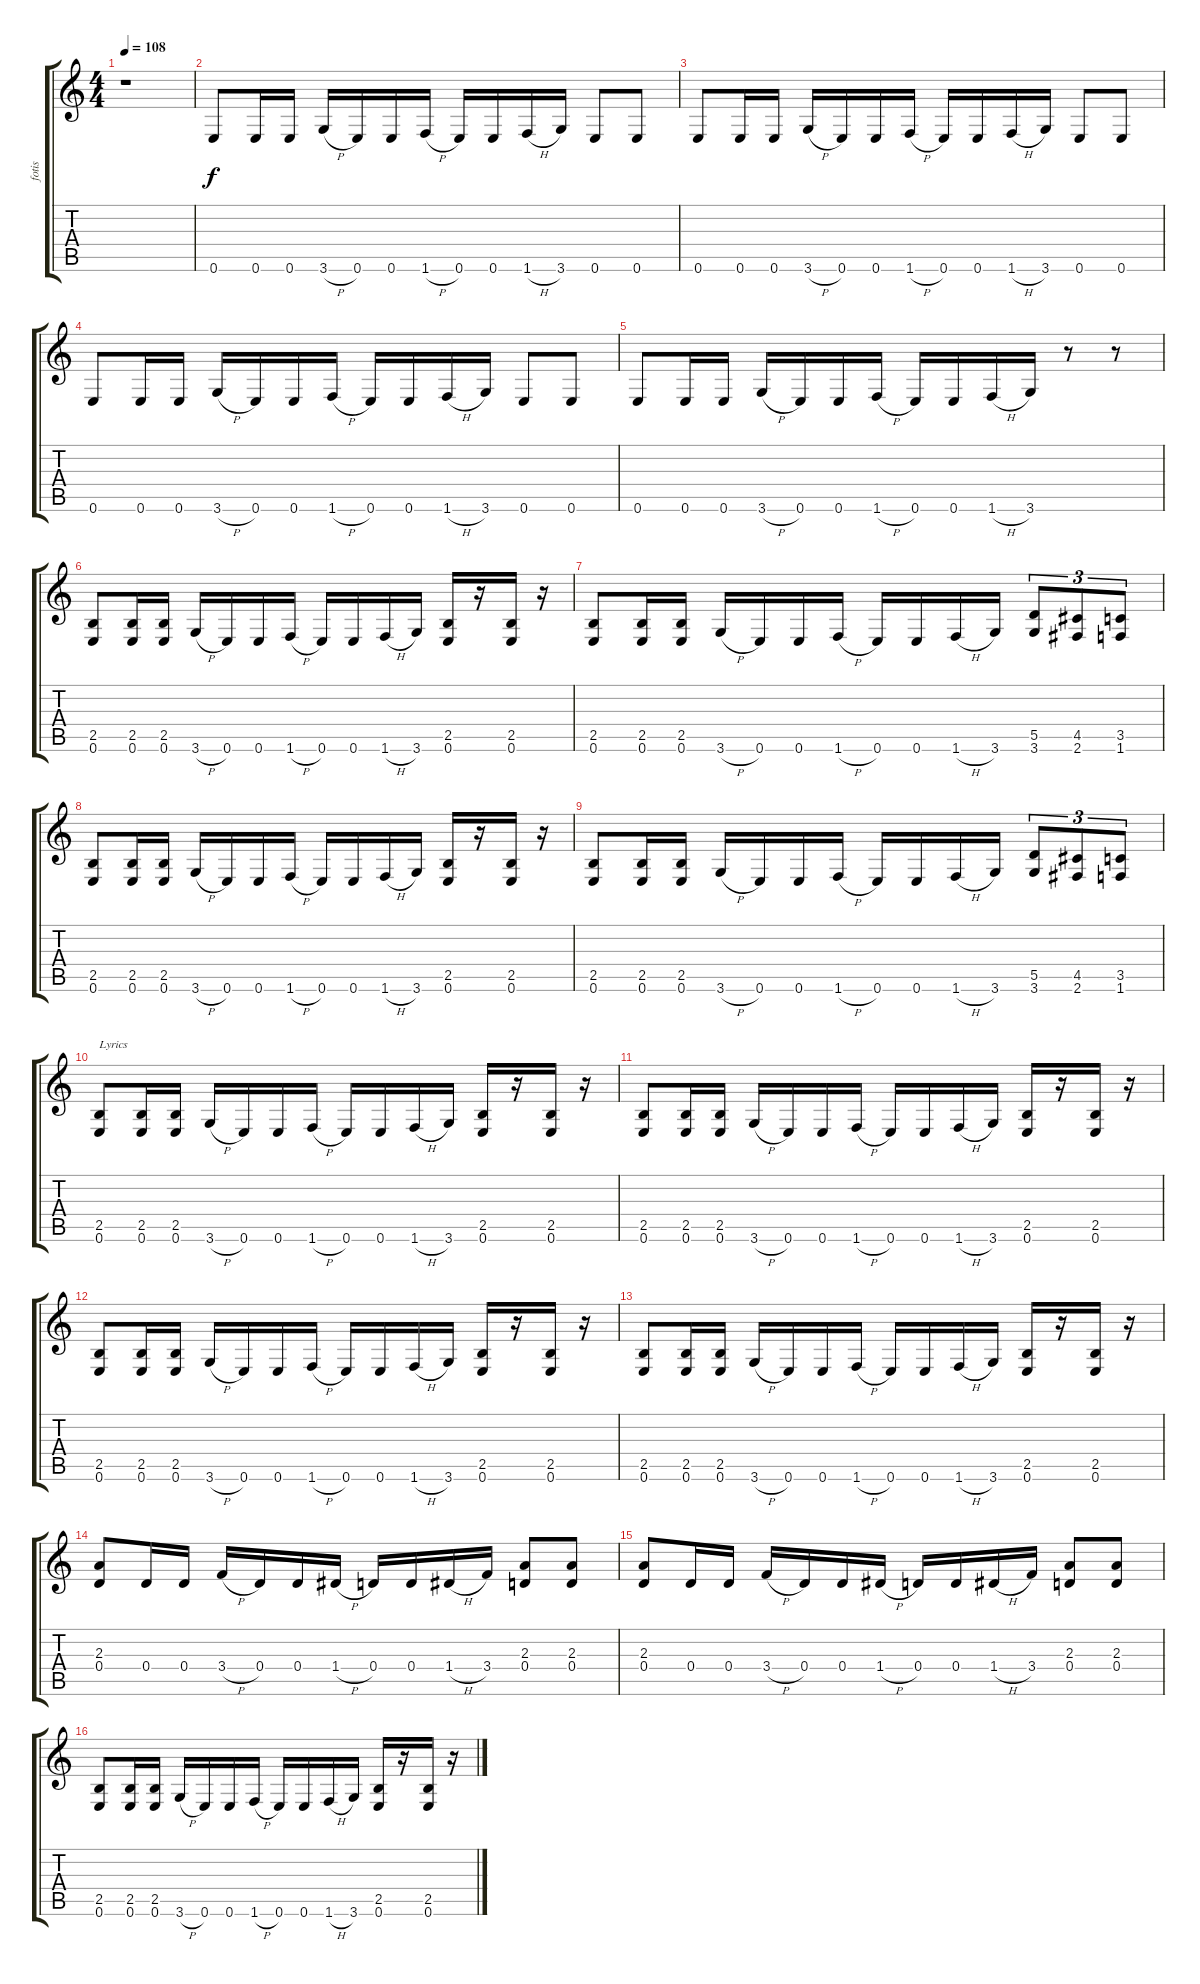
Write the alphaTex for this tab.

\track ("fotis" "fotis") {instrument overdrivenguitar}
\staff {score tabs}
\tuning (E4 B3 G3 D3 A2 E2) {hide}
\ts (4 4)
\tempo 108
\clef g2
\ks c
r.1{dy f instrument overdrivenguitar} |
0.6.8{volume 6 instrument electricguitarmuted} 0.6.16 0.6.16 3.6{h}.16 0.6.16 0.6.16 1.6{h}.16 0.6.16 0.6.16 1.6{h}.16 3.6.16 0.6.8 0.6.8 |
0.6.8 0.6.16 0.6.16 3.6{h}.16 0.6.16 0.6.16 1.6{h}.16 0.6.16 0.6.16 1.6{h}.16 3.6.16 0.6.8 0.6.8 |
0.6.8 0.6.16 0.6.16 3.6{h}.16 0.6.16 0.6.16 1.6{h}.16 0.6.16 0.6.16 1.6{h}.16 3.6.16 0.6.8 0.6.8 |
0.6.8 0.6.16 0.6.16 3.6{h}.16 0.6.16 0.6.16 1.6{h}.16 0.6.16 0.6.16 1.6{h}.16 3.6.16 r.8 r.8 |
(2.5 0.6).8{volume 13 instrument overdrivenguitar} (2.5 0.6).16 (2.5 0.6).16 3.6{h}.16 0.6.16 0.6.16 1.6{h}.16 0.6.16 0.6.16 1.6{h}.16 3.6.16 (2.5 0.6).16 r.16 (2.5 0.6).16 r.16 |
(2.5 0.6).8 (2.5 0.6).16 (2.5 0.6).16 3.6{h}.16 0.6.16 0.6.16 1.6{h}.16 0.6.16 0.6.16 1.6{h}.16 3.6.16 (5.5 3.6).8{tu (3 2)} (4.5 2.6).8{tu (3 2)} (3.5 1.6).8{tu (3 2)} |
(2.5 0.6).8 (2.5 0.6).16 (2.5 0.6).16 3.6{h}.16 0.6.16 0.6.16 1.6{h}.16 0.6.16 0.6.16 1.6{h}.16 3.6.16 (2.5 0.6).16 r.16 (2.5 0.6).16 r.16 |
(2.5 0.6).8 (2.5 0.6).16 (2.5 0.6).16 3.6{h}.16 0.6.16 0.6.16 1.6{h}.16 0.6.16 0.6.16 1.6{h}.16 3.6.16 (5.5 3.6).8{tu (3 2)} (4.5 2.6).8{tu (3 2)} (3.5 1.6).8{tu (3 2)} |
(2.5 0.6).8{txt "Lyrics"} (2.5 0.6).16 (2.5 0.6).16 3.6{h}.16 0.6.16 0.6.16 1.6{h}.16 0.6.16 0.6.16 1.6{h}.16 3.6.16 (2.5 0.6).16 r.16 (2.5 0.6).16 r.16 |
(2.5 0.6).8 (2.5 0.6).16 (2.5 0.6).16 3.6{h}.16 0.6.16 0.6.16 1.6{h}.16 0.6.16 0.6.16 1.6{h}.16 3.6.16 (2.5 0.6).16 r.16 (2.5 0.6).16 r.16 |
(2.5 0.6).8 (2.5 0.6).16 (2.5 0.6).16 3.6{h}.16 0.6.16 0.6.16 1.6{h}.16 0.6.16 0.6.16 1.6{h}.16 3.6.16 (2.5 0.6).16 r.16 (2.5 0.6).16 r.16 |
(2.5 0.6).8 (2.5 0.6).16 (2.5 0.6).16 3.6{h}.16 0.6.16 0.6.16 1.6{h}.16 0.6.16 0.6.16 1.6{h}.16 3.6.16 (2.5 0.6).16 r.16 (2.5 0.6).16 r.16 |
(2.3 0.4).8 0.4.16 0.4.16 3.4{h}.16 0.4.16 0.4.16 1.4{h}.16 0.4.16 0.4.16 1.4{h}.16 3.4.16 (2.3 0.4).8 (2.3 0.4).8 |
(2.3 0.4).8 0.4.16 0.4.16 3.4{h}.16 0.4.16 0.4.16 1.4{h}.16 0.4.16 0.4.16 1.4{h}.16 3.4.16 (2.3 0.4).8 (2.3 0.4).8 |
(2.5 0.6).8 (2.5 0.6).16 (2.5 0.6).16 3.6{h}.16 0.6.16 0.6.16 1.6{h}.16 0.6.16 0.6.16 1.6{h}.16 3.6.16 (2.5 0.6).16 r.16 (2.5 0.6).16 r.16
